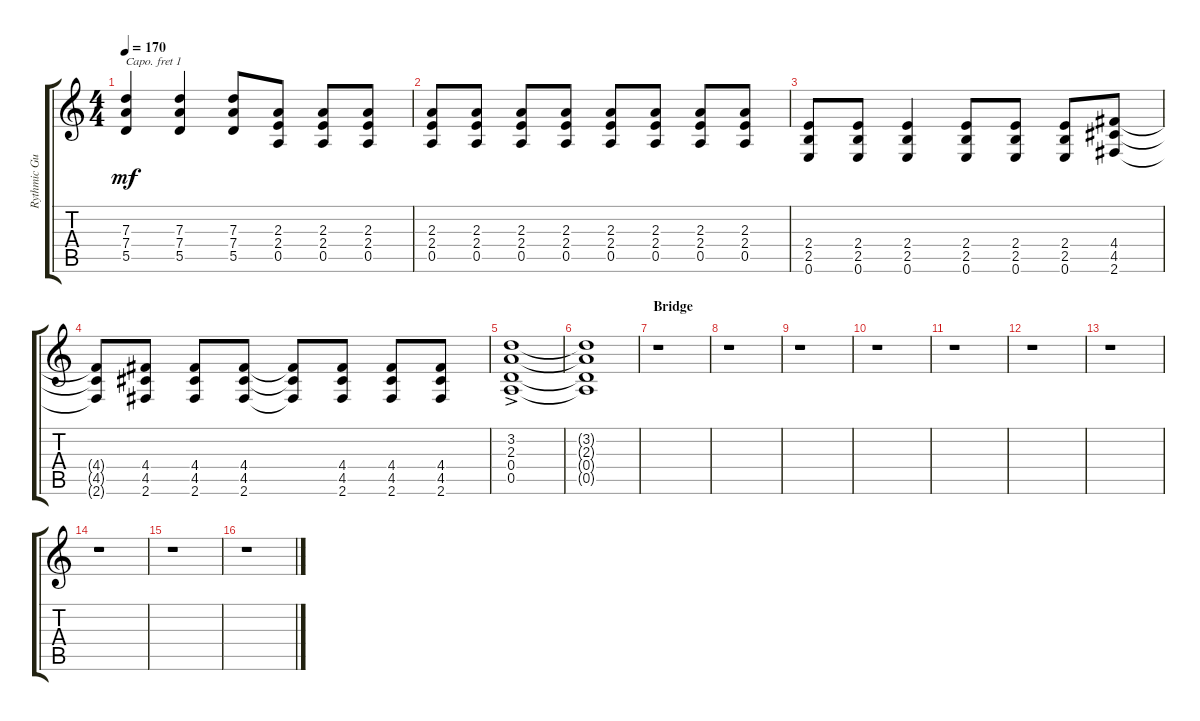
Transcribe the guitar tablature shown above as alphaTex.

\track ("Rythmic Guitar - Sébastien Lefebvre" "Rythmic Gu") {instrument overdrivenguitar}
\staff {score tabs}
\capo 1
\tuning (Eb4 Bb3 Gb3 Db3 Ab2 Eb2) {hide}
\ts (4 4)
\tempo 170
\clef g2
\ks c
(7.3 7.4 5.5).4{dy mf} (7.3 7.4 5.5).4 (7.3 7.4 5.5).8 (2.3 2.4 0.5).8 (2.3 2.4 0.5).8 (2.3 2.4 0.5).8 |
(2.3 2.4 0.5).8 (2.3 2.4 0.5).8 (2.3 2.4 0.5).8 (2.3 2.4 0.5).8 (2.3 2.4 0.5).8 (2.3 2.4 0.5).8 (2.3 2.4 0.5).8 (2.3 2.4 0.5).8 |
(2.4 2.5 0.6).8 (2.4 2.5 0.6).8 (2.4 2.5 0.6).4 (2.4 2.5 0.6).8 (2.4 2.5 0.6).8 (2.4 2.5 0.6).8 (4.4 4.5 2.6).8 |
(4.4{t} 4.5{t} 2.6{t}).8 (4.4 4.5 2.6).8 (4.4 4.5 2.6).8 (4.4 4.5 2.6).8 (4.4{t} 4.5{t} 2.6{t}).8 (4.4 4.5 2.6).8 (4.4 4.5 2.6).8 (4.4 4.5 2.6).8 |
(3.2{ac} 2.3{ac} 0.4{ac} 0.5{ac}).1 |
(3.2{t} 2.3{t} 0.4{t} 0.5{t}).1 |
\section ("" "Bridge")
r.1 |
r.1 |
r.1 |
r.1 |
r.1 |
r.1 |
r.1 |
r.1 |
r.1 |
r.1
